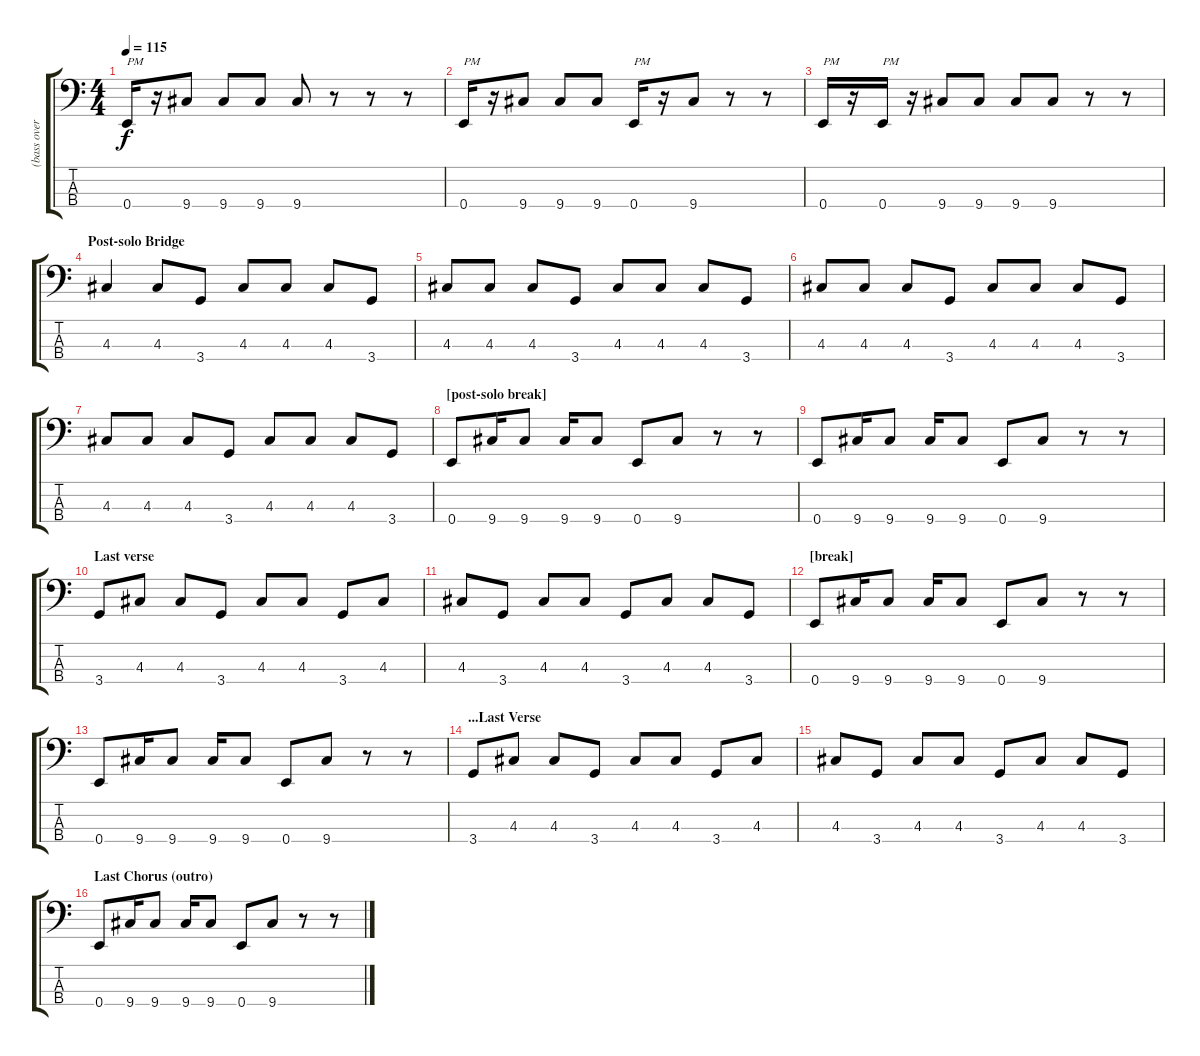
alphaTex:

\track ("(bass overdub 2 left)" "(bass over") {instrument electricbasspick}
\staff {score tabs}
\tuning (G2 D2 A1 E1) {hide}
\ts (4 4)
\tempo 115
\clef f4
\ks c
0.4.16{txt "PM" dy f} r.16 9.4.8 9.4.8 9.4.8 9.4.8 r.8 r.8 r.8 |
0.4.16{txt "PM"} r.16 9.4.8 9.4.8 9.4.8 0.4.16{txt "PM"} r.16 9.4.8 r.8 r.8 |
0.4.16{txt "PM"} r.16 0.4.16{txt "PM"} r.16 9.4.8 9.4.8 9.4.8 9.4.8 r.8 r.8 |
\section ("" "Post-solo Bridge")
4.3.4 4.3.8 3.4.8 4.3.8 4.3.8 4.3.8 3.4.8 |
4.3.8 4.3.8 4.3.8 3.4.8 4.3.8 4.3.8 4.3.8 3.4.8 |
4.3.8 4.3.8 4.3.8 3.4.8 4.3.8 4.3.8 4.3.8 3.4.8 |
4.3.8 4.3.8 4.3.8 3.4.8 4.3.8 4.3.8 4.3.8 3.4.8 |
\section ("" "[post-solo break]")
0.4.8 9.4.16 9.4.8 9.4.16 9.4.8 0.4.8 9.4.8 r.8 r.8 |
0.4.8 9.4.16 9.4.8 9.4.16 9.4.8 0.4.8 9.4.8 r.8 r.8 |
\section ("" "Last verse")
3.4.8 4.3.8 4.3.8 3.4.8 4.3.8 4.3.8 3.4.8 4.3.8 |
4.3.8 3.4.8 4.3.8 4.3.8 3.4.8 4.3.8 4.3.8 3.4.8 |
\section ("" "[break]")
0.4.8 9.4.16 9.4.8 9.4.16 9.4.8 0.4.8 9.4.8 r.8 r.8 |
0.4.8 9.4.16 9.4.8 9.4.16 9.4.8 0.4.8 9.4.8 r.8 r.8 |
\section ("" "...Last Verse")
3.4.8 4.3.8 4.3.8 3.4.8 4.3.8 4.3.8 3.4.8 4.3.8 |
4.3.8 3.4.8 4.3.8 4.3.8 3.4.8 4.3.8 4.3.8 3.4.8 |
\section ("" "Last Chorus (outro)")
0.4.8 9.4.16 9.4.8 9.4.16 9.4.8 0.4.8 9.4.8 r.8 r.8
